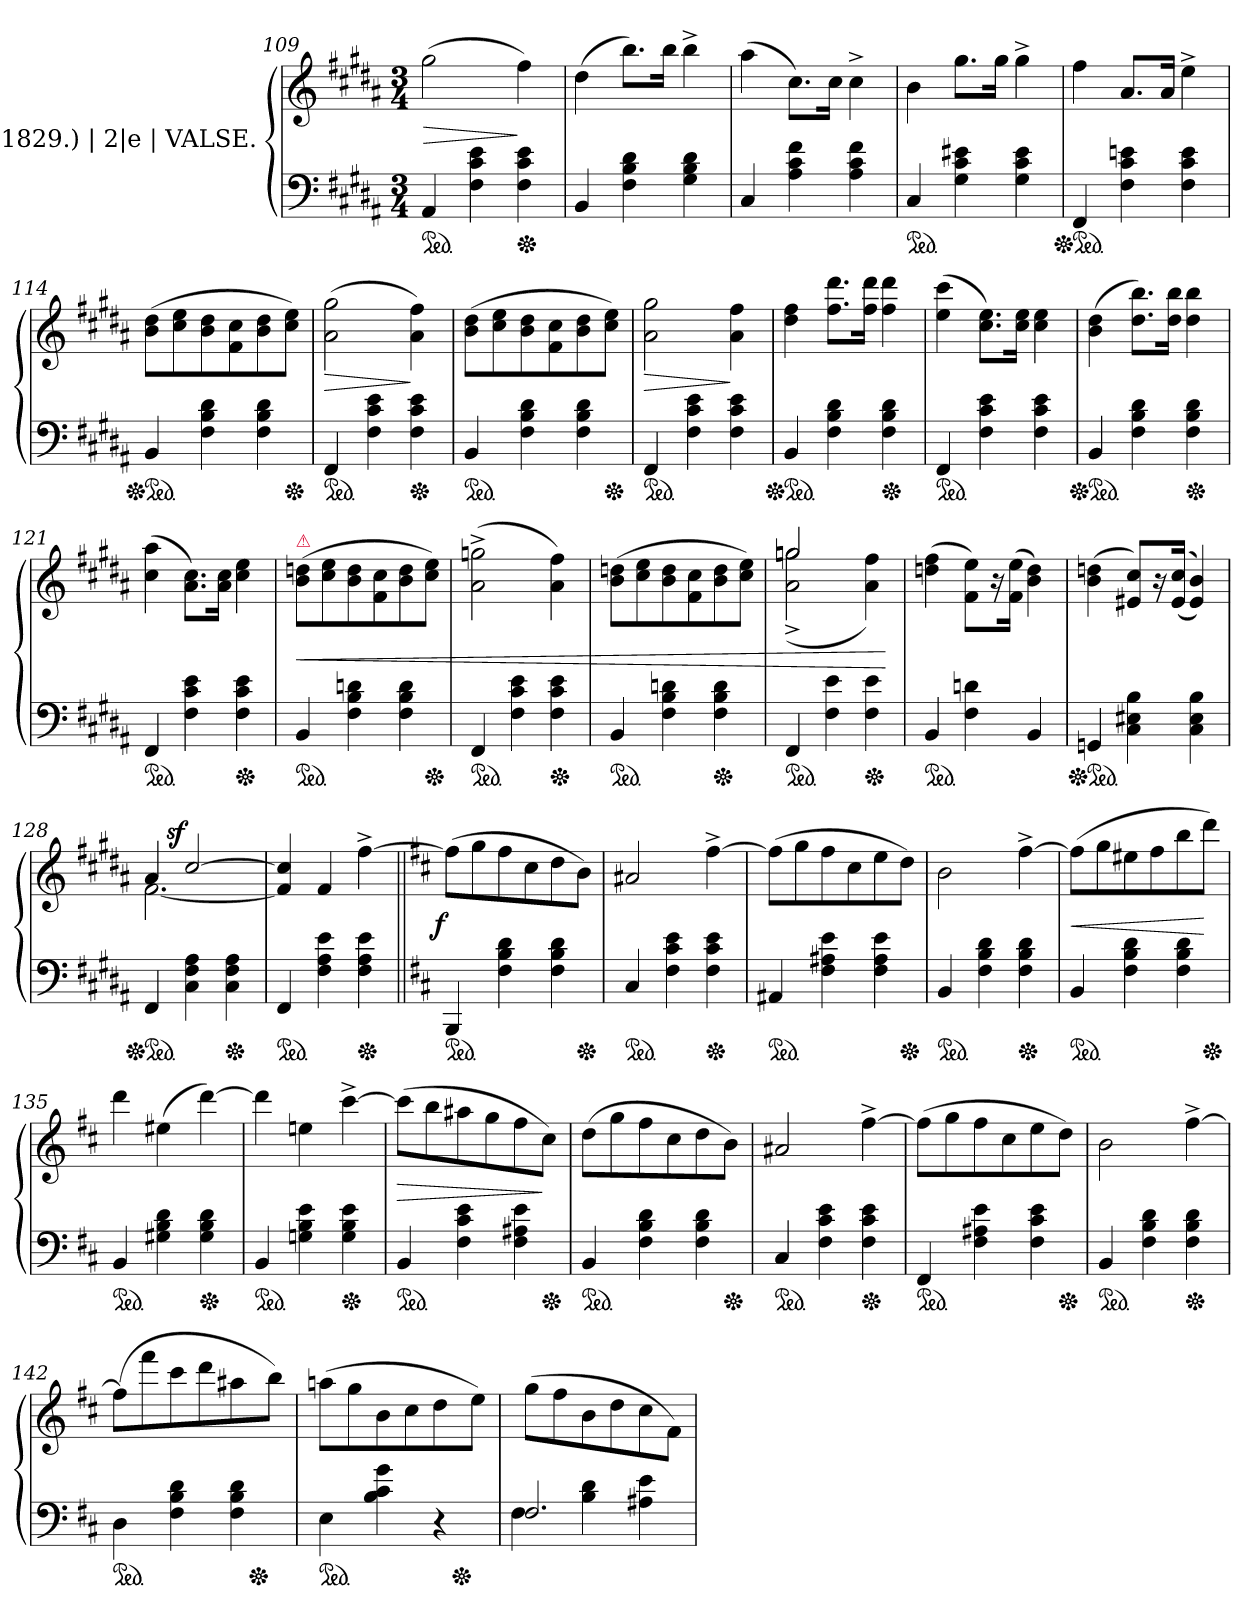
**kern	**kern	**dynam
*part1	*part1	*part1
*staff2	*staff1	*staff1/2
*I"(1829.) | 2|e | VALSE.	*	*
*clefF4	*clefG2	*
*k[f#c#g#d#a#]	*k[f#c#g#d#a#]	*
*M3/4	*M3/4	*
*ped	*	*
=109	=109	=109
4AA#	(>2gg#	>
4F# 4c# 4e	.	.
*Xped	*	*
4F# 4c# 4e	4ff#)	]
=110	=110	=110
4BB	(>4dd#	.
4F# 4B 4d#	8.bbL)	.
.	16bbJk	.
4G# 4B 4d#	4bb^<	.
=111	=111	=111
4C#	(>4aa#	.
4A# 4c# 4f#	8.cc#L)	.
.	16cc#Jk	.
4A# 4c# 4f#	4cc#^<	.
=112	=112	=112
*ped	*	*
4C#	4b	.
4G# 4c# 4e#X	8.gg#L	.
.	16gg#Jk	.
4G# 4c# 4e#	4gg#^<	.
=113	=113	=113
*Xped	*	*
*ped	*	*
4FF#	4ff#	.
4F# 4c# 4en	8.a#L	.
.	16a#Jk	.
4F# 4c# 4e	4ee^<	.
=114	=114	=114
*Xped	*	*
*ped	*	*
4BB	(>8b 8dd#L	.
.	8cc# 8ee	.
4F# 4B 4d#	8b 8dd#	.
.	8f# 8cc#	.
4F# 4B 4d#	8b 8dd#	.
*Xped	*	*
.	8cc# 8eeJ)	.
=115	=115	=115
*ped	*	*
4FF#	(>2a# 2gg#	>
4F# 4c# 4e	.	.
*Xped	*	*
4F# 4c# 4e	4a# 4ff#)	]
=116	=116	=116
*ped	*	*
4BB	(>8b 8dd#L	.
.	8cc# 8ee	.
4F# 4B 4d#	8b 8dd#	.
.	8f# 8cc#	.
4F# 4B 4d#	8b 8dd#	.
*Xped	*	*
.	8cc# 8eeJ)	.
=117	=117	=117
*ped	*	*
4FF#	2a# 2gg#	>
4F# 4c# 4e	.	.
4F# 4c# 4e	4a# 4ff#	]
=118	=118	=118
*Xped	*	*
*ped	*	*
4BB	4dd# 4ff#	.
4F# 4B 4d#	8.ff# 8.ddd#L	.
.	16ff# 16ddd#Jk	.
*Xped	*	*
4F# 4B 4d#	4ff# 4ddd#	.
=119	=119	=119
*ped	*	*
4FF#	(>4ee 4ccc#	.
4F# 4c# 4e	8.cc# 8.eeL)	.
.	16cc# 16eeJk	.
4F# 4c# 4e	4cc# 4ee	.
=120	=120	=120
*Xped	*	*
*ped	*	*
4BB	(>4b 4dd#	.
4F# 4B 4d#	8.dd# 8.bbL)	.
.	16dd# 16bbJk	.
*Xped	*	*
4F# 4B 4d#	4dd# 4bb	.
=121	=121	=121
*ped	*	*
4FF#	(>4cc# 4aa#	.
4F# 4c# 4e	8.a# 8.cc#L)	.
.	16a# 16cc#Jk	.
*Xped	*	*
4F# 4c# 4e	4cc# 4ee	.
=122	=122	=122
!	!LO:TX:a:color=crimson:t=⚠	!
*ped	*	*
4BB	(>8b 8ddnL	<
.	8cc# 8ee	.
4F# 4B 4dn	8b 8dd	.
.	8f# 8cc#	.
4F# 4B 4d	8b 8dd	.
*Xped	*	*
.	8cc# 8eeJ)	.
=123	=123	=123
*ped	*	*
4FF#	(>2a#^< 2ggn^<	.
4F# 4c# 4e	.	.
*Xped	*	*
4F# 4c# 4e	4a# 4ff#)	.
=124	=124	=124
*ped	*	*
4BB	(>8b 8ddnL	.
.	8cc# 8ee	.
4F# 4B 4dn	8b 8dd	.
.	8f# 8cc#	.
*Xped	*	*
4F# 4B 4d	8b 8dd	.
.	8cc# 8eeJ)	.
=125	=125	=125
*	*^	*
*ped	*	*	*
4FF#	2ggn/	(>2a#^ 2ggn^	.
4F# 4e	.	.	.
*Xped	*	*	*
4F# 4e	4ryy	4a# 4ff#)	.
*	*v	*v	*
.	.	[
=126	=126	=126
*ped	*	*
4BB	(>4ddn 4ff#	.
4F# 4dn	8f# 8eeL)	.
.	16r	.
.	(>16f# 16eeJk	.
4BB	4b 4dd)	.
=127	=127	=127
*Xped	*	*
*ped	*	*
4GGn	(>4b 4ddn	.
4C# 4E#X 4B	8e#X 8cc#L)	.
.	16r	.
.	(<(>16e# 16cc#Jk	.
4C# 4E# 4B	4e# 4b))	.
=128	=128	=128
*	*^	*
*Xped	*	*	*
*ped	*	*	*
4FF#	4a#	[2.f#	.
!	!	!	!LO:DY:a:rj
4C# 4F# 4A#	[2cc#	.	sf
*Xped	*	*	*
4C# 4F# 4A#	.	.	.
*	*v	*v	*
=129	=129	=129
*ped	*	*
4FF#	4f#] 4cc#]	.
4F# 4A# 4e	4f#	.
*Xped	*	*
4F# 4A# 4e	[4ff#^<	.
=130||	=130||	=130||
*k[f#c#]	*k[f#c#]	*
!	!	!LO:DY:rj
*ped	*	*
4BBB	(>8ff#L]	f
.	8gg	.
4F# 4B 4d	8ff#	.
.	8cc#	.
4F# 4B 4d	8dd	.
*Xped	*	*
.	8bJ)	.
=131	=131	=131
*ped	*	*
4C#	2a#X	.
4F# 4c# 4e	.	.
*Xped	*	*
4F# 4c# 4e	[4ff#^<	.
=132	=132	=132
*ped	*	*
4AA#X	(>8ff#L]	.
.	8gg	.
4F# 4A#X 4e	8ff#	.
.	8cc#	.
4F# 4A# 4e	8ee	.
*Xped	*	*
.	8ddJ)	.
=133	=133	=133
*ped	*	*
4BB	2b	.
4F# 4B 4d	.	.
*Xped	*	*
4F# 4B 4d	[4ff#^<	.
=134	=134	=134
*ped	*	*
4BB	(>8ff#L]	<
.	8gg	.
4F# 4B 4d	8ee#X	.
.	8ff#	.
4F# 4B 4d	8bb	.
*Xped	*	*
.	8dddJ)	[
=135	=135	=135
*ped	*	*
4BB	4ddd	.
4G#X 4B 4d	(>4ee#X	.
*Xped	*	*
4G# 4B 4d	[4ddd)	.
=136	=136	=136
*ped	*	*
4BB	4ddd]	.
4Gn 4B 4e	4een	.
*Xped	*	*
4G 4B 4e	[4ccc#^<	.
=137	=137	=137
*ped	*	*
4BB	(>8ccc#L]	>
.	8bb	.
4F# 4c# 4e	8aa#X	.
.	8gg	.
4F# 4A#X 4e	8ff#	.
*Xped	*	*
.	8cc#J)	]
=138	=138	=138
*ped	*	*
4BB	(>8ddL	.
.	8gg	.
4F# 4B 4d	8ff#	.
.	8cc#	.
4F# 4B 4d	8dd	.
*Xped	*	*
.	8bJ)	.
=139	=139	=139
*ped	*	*
4C#	2a#X	.
4F# 4c# 4e	.	.
*Xped	*	*
4F# 4c# 4e	[4ff#^<	.
=140	=140	=140
*ped	*	*
4FF#	(>8ff#L]	.
.	8gg	.
4F# 4A#X 4e	8ff#	.
.	8cc#	.
4F# 4c# 4e	8ee	.
*Xped	*	*
.	8ddJ)	.
=141	=141	=141
*ped	*	*
4BB	2b	.
4F# 4B 4d	.	.
*Xped	*	*
4F# 4B 4d	[4ff#^<	.
=142	=142	=142
*ped	*	*
*	*^	*
4D	(>8ff#L]	2ryy	.
.	8fff#	.	.
4F# 4B 4d	8ccc#	.	.
.	8ddd	.	.
4F# 4B 4d	8aa#X	16ryy	.
*Xped	*	*	*
.	.	8.ryy	.
.	8bbJ)	.	.
=143	=143	=143	=143
*ped	*	*	*
4E	(>8aanL	2ryy	.
.	8gg	.	.
4B 4c# 4g	8b	.	.
.	8cc#	.	.
4r	8dd	16ryy	.
*Xped	*	*	*
.	.	8.ryy	.
.	8eeJ)	.	.
*	*v	*v	*
=144	=144	=144
*^	*	*
2.F#	4F#	(>8ggL	.
.	.	8ff#	.
.	4B 4d	8b	.
.	.	8dd	.
.	4A#X 4e	8cc#	.
.	.	8f#J)	.
*v	*v	*	*
=	=	=
*-	*-	*-
